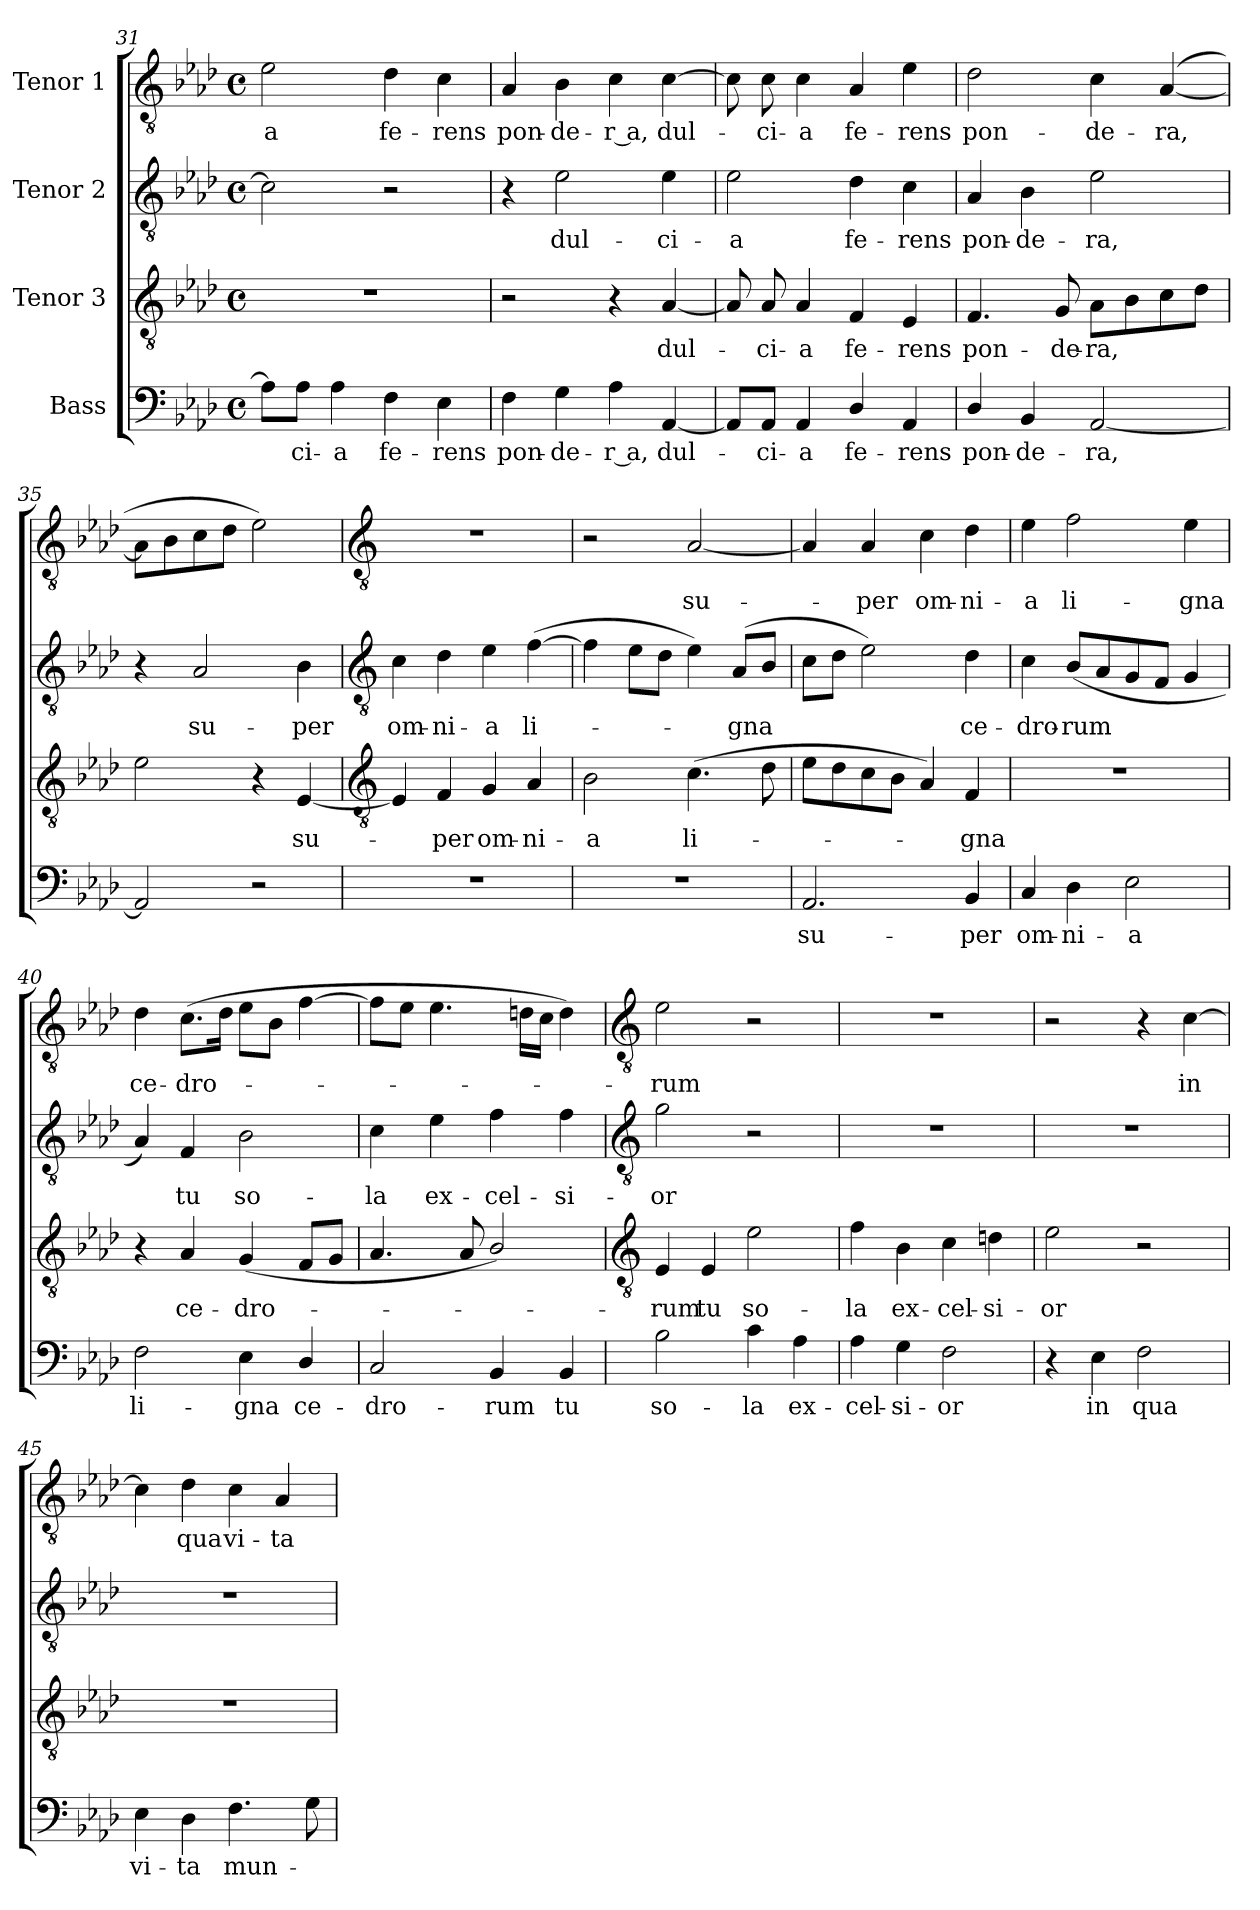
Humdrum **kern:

**kern	**text	**kern	**text	**kern	**text	**kern	**text
*part4	*part4	*part3	*part3	*part2	*part2	*part1	*part1
*staff4	*staff4	*staff3	*staff3	*staff2	*staff2	*staff1	*staff1
*I"Bass	*	*I"Tenor 3	*	*I"Tenor 2	*	*I"Tenor 1	*
*clefF4	*	*clefGv2	*	*clefGv2	*	*clefGv2	*
*k[b-e-a-d-]	*	*k[b-e-a-d-]	*	*k[b-e-a-d-]	*	*k[b-e-a-d-]	*
*A-:	*	*A-:	*	*A-:	*	*A-:	*
*M4/4	*	*M4/4	*	*M4/4	*	*M4/4	*
*met(c)	*	*met(c)	*	*met(c)	*	*met(c)	*
=31	=31	=31	=31	=31	=31	=31	=31
!	!	!	!	!	!	!	!LO:LY:b
8A-\L]	.	1r	.	2c]	.	2e-	-a
!	!LO:LY:b	!	!	!	!	!	!
8A-\J	ci-	.	.	.	.	.	.
!	!LO:LY:b	!	!	!	!	!	!
4A-	-a	.	.	.	.	.	.
!	!LO:LY:b	!	!	!	!	!	!LO:LY:b
4F	fe-	.	.	2r	.	4d-	fe-
!	!LO:LY:b	!	!	!	!	!	!LO:LY:b
4E-	-rens	.	.	.	.	4c	-rens
=32	=32	=32	=32	=32	=32	=32	=32
!	!LO:LY:b	!	!	!	!	!	!LO:LY:b
4F	pon-	2r	.	4r	.	4A-	pon-
!	!LO:LY:b	!	!	!	!LO:LY:b	!	!LO:LY:b
4G	-de-	.	.	2e-	dul-	4B-	-de-
!	!LO:LY:b	!	!	!	!	!	!LO:LY:b
4A-	-r a,	4r	.	.	.	4c	-r a,
!	!LO:LY:b	!	!LO:LY:b	!	!LO:LY:b	!	!LO:LY:b
[4AA-	dul-	[4A-	dul-	4e-	-ci-	[4c	dul-
=33	=33	=33	=33	=33	=33	=33	=33
!	!	!	!	!	!LO:LY:b	!	!
8AA-/L]	.	8A-]	.	2e-	-a	8c]	.
!	!LO:LY:b	!	!LO:LY:b	!	!	!	!LO:LY:b
8AA-/J	ci-	8A-	ci-	.	.	8c	ci-
!	!LO:LY:b	!	!LO:LY:b	!	!	!	!LO:LY:b
4AA-	-a	4A-	-a	.	.	4c	-a
!	!LO:LY:b	!	!LO:LY:b	!	!LO:LY:b	!	!LO:LY:b
4D-/	fe-	4F	fe-	4d-	fe-	4A-	fe-
!	!LO:LY:b	!	!LO:LY:b	!	!LO:LY:b	!	!LO:LY:b
4AA-	-rens	4E-	-rens	4c	-rens	4e-	-rens
=34	=34	=34	=34	=34	=34	=34	=34
!	!LO:LY:b	!	!LO:LY:b	!	!LO:LY:b	!	!LO:LY:b
4D-/	pon-	4.F	pon-	4A-	pon-	2d-	pon-
!	!LO:LY:b	!	!	!	!LO:LY:b	!	!
4BB-	-de-	.	.	4B-	-de-	.	.
!	!	!	!LO:LY:b	!	!	!	!
.	.	8G	-de-	.	.	.	.
!	!LO:LY:b	!	!LO:LY:b	!	!LO:LY:b	!	!LO:LY:b
[2AA-	-ra,	8A-L	-ra,	2e-	-ra,	4c	-de-
.	.	8B-	.	.	.	.	.
!	!	!	!	!	!	!	!LO:LY:b
.	.	8c	.	.	.	(>[4A-	-ra,
.	.	8d-J	.	.	.	.	.
=35	=35	=35	=35	=35	=35	=35	=35
2AA-]	.	2e-	.	4r	.	8A-L]	.
.	.	.	.	.	.	8B-	.
!	!	!	!	!	!LO:LY:b	!	!
.	.	.	.	2A-	su-	8c	.
.	.	.	.	.	.	8d-J	.
2r	.	4r	.	.	.	2e-)	.
!	!	!	!LO:LY:b	!	!LO:LY:b	!	!
.	.	[4E-	su-	4B-	-per	.	.
!!LO:LB:g=z
=36	=36	=36	=36	=36	=36	=36	=36
*	*	*clefGv2	*	*clefGv2	*	*clefGv2	*
!	!	!	!	!	!LO:LY:b	!	!
1r	.	4E-]	.	4c	om-	1r	.
!	!	!	!LO:LY:b	!	!LO:LY:b	!	!
.	.	4F	per	4d-	-ni-	.	.
!	!	!	!LO:LY:b	!	!LO:LY:b	!	!
.	.	4G	om-	4e-	-a	.	.
!	!	!	!LO:LY:b	!	!LO:LY:b	!	!
.	.	4A-	-ni-	(>[4f	li-	.	.
=37	=37	=37	=37	=37	=37	=37	=37
!	!	!	!LO:LY:b	!	!	!	!
1r	.	2B-	-a	4f]	.	2r	.
.	.	.	.	8e-L	.	.	.
.	.	.	.	8d-J	.	.	.
!	!	!	!LO:LY:b	!	!	!	!LO:LY:b
.	.	(>4.c	li-	4e-)	.	[2A-	su-
!	!	!	!	!	!LO:LY:b	!	!
.	.	.	.	(>8A-L	gna	.	.
.	.	8d-	.	8B-J	.	.	.
=38	=38	=38	=38	=38	=38	=38	=38
!	!LO:LY:b	!	!	!	!	!	!
2.AA-	su-	8e-L	.	8cL	.	4A-]	.
.	.	8d-	.	8d-J	.	.	.
!	!	!	!	!	!	!	!LO:LY:b
.	.	8c	.	2e-)	.	4A-	per
.	.	8B-J	.	.	.	.	.
!	!	!	!	!	!	!	!LO:LY:b
.	.	4A-)	.	.	.	4c	om-
!	!LO:LY:b	!	!LO:LY:b	!	!LO:LY:b	!	!LO:LY:b
4BB-	-per	4F	gna	4d-	ce-	4d-	-ni-
=39	=39	=39	=39	=39	=39	=39	=39
!	!LO:LY:b	!	!	!	!LO:LY:b	!	!LO:LY:b
4C	om-	1r	.	4c	-dro-	4e-	-a
!	!LO:LY:b	!	!	!	!LO:LY:b	!	!LO:LY:b
4D-	-ni-	.	.	(<8B-L	-rum	2f	li-
.	.	.	.	8A-	.	.	.
!	!LO:LY:b	!	!	!	!	!	!
2E-	-a	.	.	8G	.	.	.
.	.	.	.	8FJ	.	.	.
!	!	!	!	!	!	!	!LO:LY:b
.	.	.	.	4G	.	4e-	-gna
=40	=40	=40	=40	=40	=40	=40	=40
!	!LO:LY:b	!	!	!	!	!	!LO:LY:b
2F	li-	4r	.	4A-)	.	4d-	ce-
!	!	!	!LO:LY:b	!	!LO:LY:b	!	!LO:LY:b
.	.	4A-	ce-	4F	tu	(>8.cL	-dro-
.	.	.	.	.	.	16d-J	.
!	!LO:LY:b	!	!LO:LY:b	!	!LO:LY:b	!	!
4E-	-gna	(<4G	-dro-	2B-	so-	8e-L	.
.	.	.	.	.	.	8B-J	.
!	!LO:LY:b	!	!	!	!	!	!
4D-/	ce-	8FL	.	.	.	[4f	.
.	.	8GJ	.	.	.	.	.
=41	=41	=41	=41	=41	=41	=41	=41
!	!LO:LY:b	!	!	!	!LO:LY:b	!	!
2C	-dro-	4.A-	.	4c	-la	8fL]	.
.	.	.	.	.	.	8e-J	.
!	!	!	!	!	!LO:LY:b	!	!
.	.	.	.	4e-	ex-	4.e-	.
.	.	8A-	.	.	.	.	.
!	!LO:LY:b	!	!	!	!LO:LY:b	!	!
4BB-	-rum	2B-/)	.	4f	-cel-	.	.
.	.	.	.	.	.	16dnLL	.
.	.	.	.	.	.	16cJJ	.
!	!LO:LY:b	!	!	!	!LO:LY:b	!	!
4BB-	tu	.	.	4f	-si-	4d)	.
!!LO:LB:g=z
=42	=42	=42	=42	=42	=42	=42	=42
*	*	*clefGv2	*	*clefGv2	*	*clefGv2	*
!	!LO:LY:b	!	!LO:LY:b	!	!LO:LY:b	!	!LO:LY:b
2B-	so-	4E-	rum	2g	-or	2e-	rum
!	!	!	!LO:LY:b	!	!	!	!
.	.	4E-	tu	.	.	.	.
!	!LO:LY:b	!	!LO:LY:b	!	!	!	!
4c	-la	2e-	so-	2r	.	2r	.
!	!LO:LY:b	!	!	!	!	!	!
4A-	ex-	.	.	.	.	.	.
=43	=43	=43	=43	=43	=43	=43	=43
!	!LO:LY:b	!	!LO:LY:b	!	!	!	!
4A-	-cel-	4f	-la	1r	.	1r	.
!	!LO:LY:b	!	!LO:LY:b	!	!	!	!
4G	-si-	4B-	ex-	.	.	.	.
!	!LO:LY:b	!	!LO:LY:b	!	!	!	!
2F	-or	4c	-cel-	.	.	.	.
!	!	!	!LO:LY:b	!	!	!	!
.	.	4dn	-si-	.	.	.	.
=44	=44	=44	=44	=44	=44	=44	=44
!	!	!	!LO:LY:b	!	!	!	!
4r	.	2e-	-or	1r	.	2r	.
!	!LO:LY:b	!	!	!	!	!	!
4E-	in	.	.	.	.	.	.
!	!LO:LY:b	!	!	!	!	!	!
2F	qua	2r	.	.	.	4r	.
!	!	!	!	!	!	!	!LO:LY:b
.	.	.	.	.	.	[4c	in
=45	=45	=45	=45	=45	=45	=45	=45
!	!LO:LY:b	!	!	!	!	!	!
4E-	vi-	1r	.	1r	.	4c]	.
!	!LO:LY:b	!	!	!	!	!	!LO:LY:b
4D-	-ta	.	.	.	.	4d-	qua
!	!LO:LY:b	!	!	!	!	!	!LO:LY:b
4.F	mun-	.	.	.	.	4c	vi-
!	!	!	!	!	!	!	!LO:LY:b
.	.	.	.	.	.	4A-	-ta
8G	.	.	.	.	.	.	.
=	=	=	=	=	=	=	=
*-	*-	*-	*-	*-	*-	*-	*-
